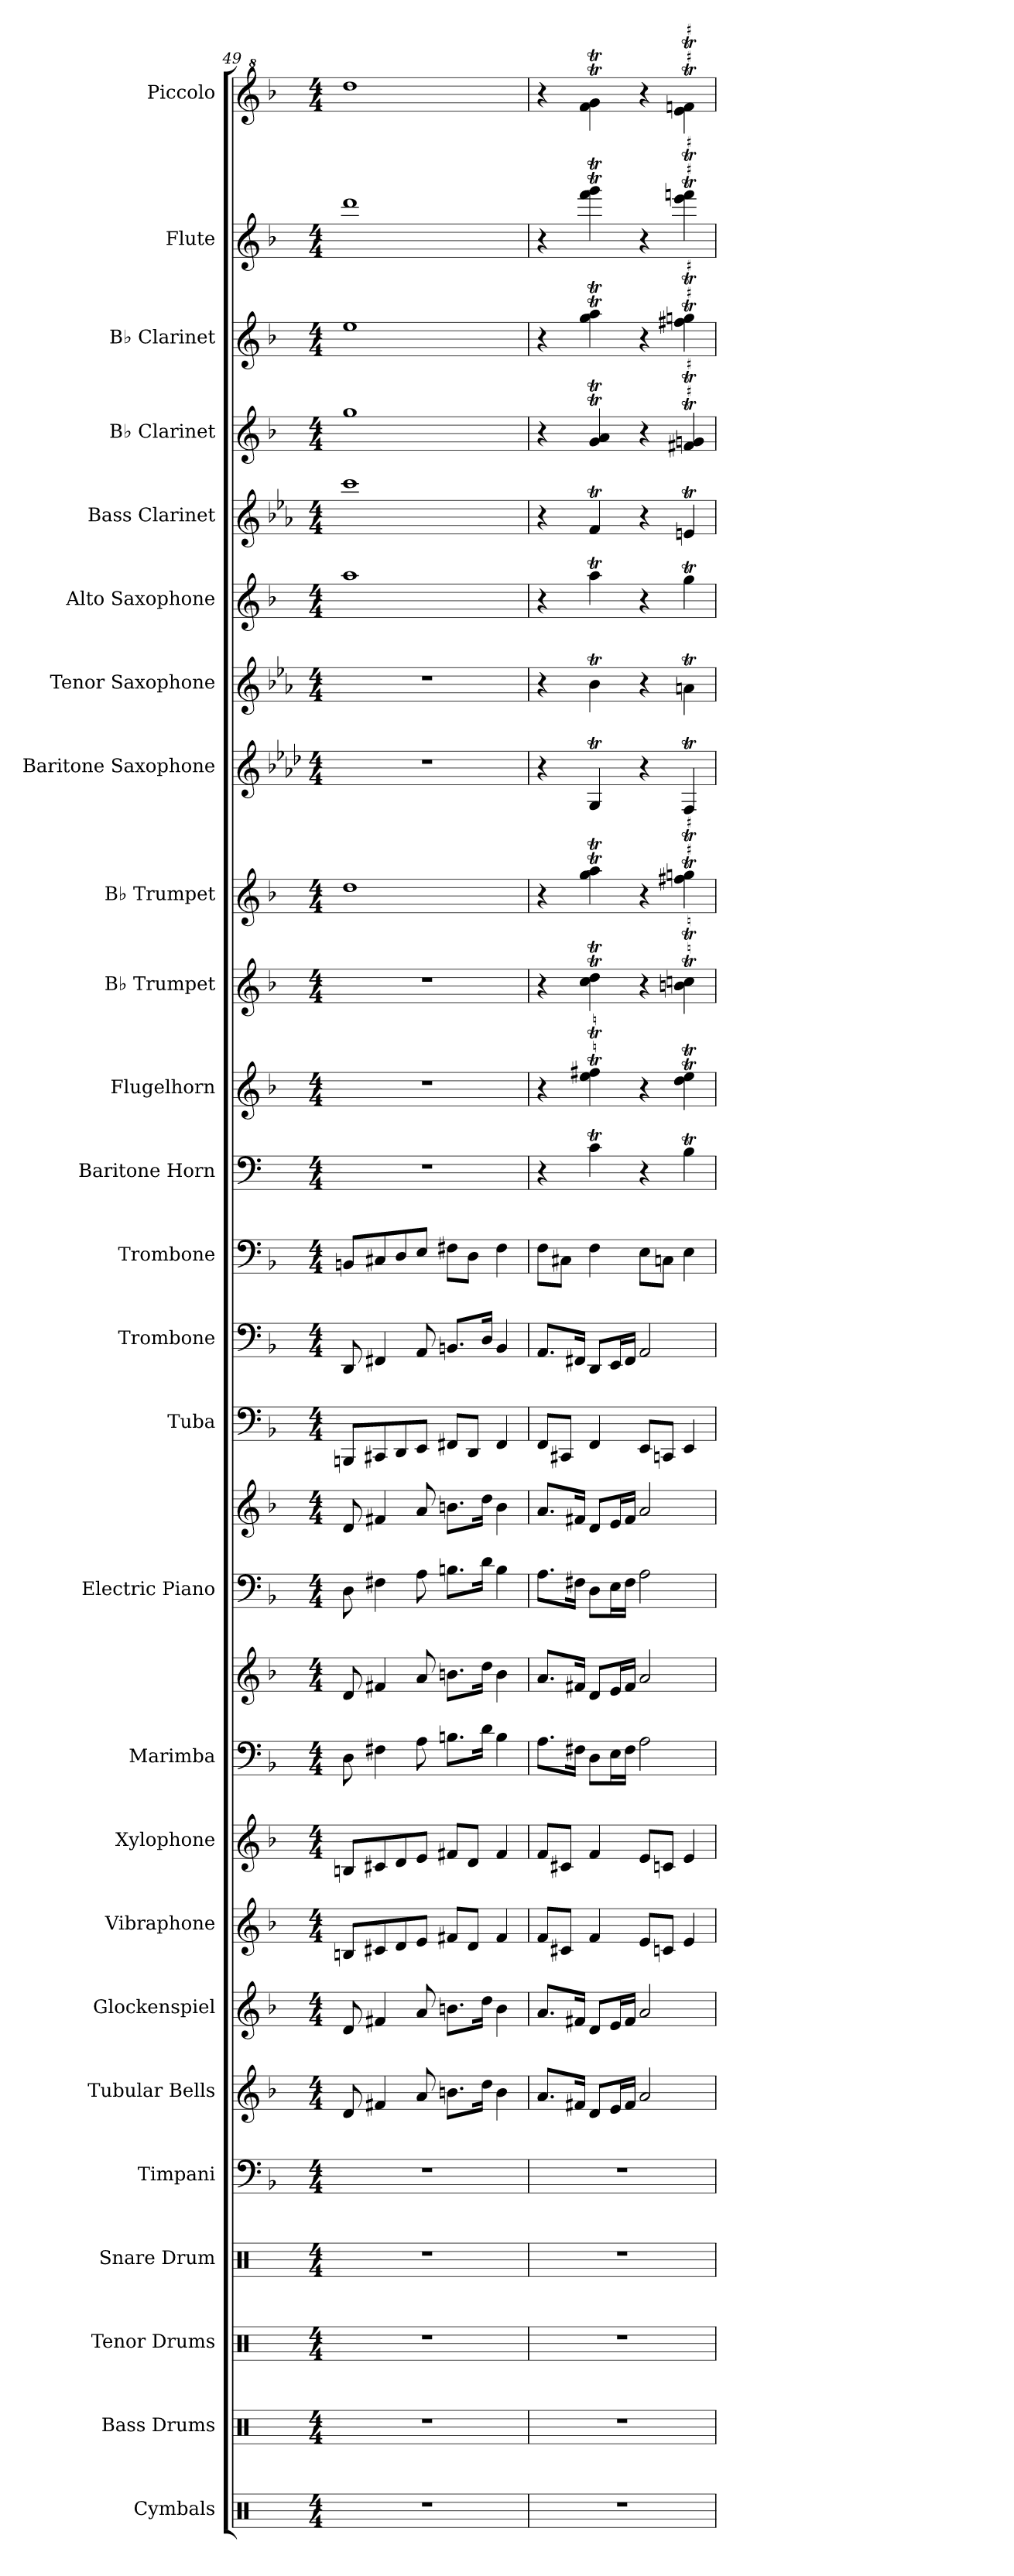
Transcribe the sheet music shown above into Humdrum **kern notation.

**kern	**kern	**kern	**kern	**kern	**kern	**kern	**kern	**kern	**kern	**kern	**kern	**kern	**kern	**kern	**kern	**kern	**kern	**kern	**kern	**kern	**kern	**kern	**kern	**kern	**kern	**kern	**kern
*part26	*part25	*part24	*part23	*part22	*part21	*part20	*part19	*part18	*part17	*part17	*part16	*part16	*part15	*part14	*part13	*part12	*part11	*part10	*part9	*part8	*part7	*part6	*part5	*part4	*part3	*part2	*part1
*staff28	*staff27	*staff26	*staff25	*staff24	*staff23	*staff22	*staff21	*staff20	*staff19	*staff18	*staff17	*staff16	*staff15	*staff14	*staff13	*staff12	*staff11	*staff10	*staff9	*staff8	*staff7	*staff6	*staff5	*staff4	*staff3	*staff2	*staff1
*I"Cymbals	*I"Bass Drums	*I"Tenor Drums	*I"Snare Drum	*I"Timpani	*I"Tubular Bells	*I"Glockenspiel	*I"Vibraphone	*I"Xylophone	*I"Marimba	*	*I"Electric Piano	*	*I"Tuba	*I"Trombone	*I"Trombone	*I"Baritone Horn	*I"Flugelhorn	*I"B♭ Trumpet	*I"B♭ Trumpet	*I"Baritone Saxophone	*I"Tenor Saxophone	*I"Alto Saxophone	*I"Bass Clarinet	*I"B♭ Clarinet	*I"B♭ Clarinet	*I"Flute	*I"Piccolo
*I'Cy	*I'BD	*I'TD	*I'SD	*I'Timp.	*I'Tu. Be.	*I'Glk.	*I'Vib.	*I'Xyl.	*I'Mrm.	*	*I'El. Pno.	*	*I'Tba.	*I'Tbn.	*I'Tbn.	*I'Bar. Hn.	*I'Flghn.	*I'B♭ Tpt.	*I'B♭ Tpt.	*I'Bar. Sax.	*I'T. Sax.	*I'A. Sax.	*I'B. Cl.	*I'B♭ Cl.	*I'B♭ Cl.	*I'Fl.	*I'Picc.
*clefX	*clefX	*clefX	*clefX	*clefF4	*clefG2	*clefG2	*clefG2	*clefG2	*clefF4	*clefG2	*clefF4	*clefG2	*clefF4	*clefF4	*clefF4	*clefF4	*clefG2	*clefG2	*clefG2	*clefG2	*clefG2	*clefG2	*clefG2	*clefG2	*clefG2	*clefG2	*clefG^2
*	*	*	*	*	*	*ITrd-14c-24	*	*ITrd-7c-12	*	*	*	*	*	*	*	*ITrd4c7	*ITrd1c2	*ITrd1c2	*ITrd1c2	*ITrd12c21	*ITrd8c14	*ITrd5c9	*ITrd8c14	*ITrd1c2	*ITrd1c2	*	*ITrd-7c-12
*k[]	*k[]	*k[]	*k[]	*k[b-]	*k[b-]	*k[b-]	*k[b-]	*k[b-]	*k[b-]	*k[b-]	*k[b-]	*k[b-]	*k[b-]	*k[b-]	*k[b-]	*k[b-]	*k[b-e-a-]	*k[b-e-a-]	*k[b-e-a-]	*k[b-e-a-d-]	*k[b-e-a-]	*k[b-e-a-d-]	*k[b-e-a-]	*k[b-e-a-]	*k[b-e-a-]	*k[b-]	*k[b-]
*M4/4	*M4/4	*M4/4	*M4/4	*M4/4	*M4/4	*M4/4	*M4/4	*M4/4	*M4/4	*M4/4	*M4/4	*M4/4	*M4/4	*M4/4	*M4/4	*M4/4	*M4/4	*M4/4	*M4/4	*M4/4	*M4/4	*M4/4	*M4/4	*M4/4	*M4/4	*M4/4	*M4/4
=49	=49	=49	=49	=49	=49	=49	=49	=49	=49	=49	=49	=49	=49	=49	=49	=49	=49	=49	=49	=49	=49	=49	=49	=49	=49	=49	=49
1r	1r	1r	1r	1r	8d/	8ddd/	8Bn/L	8bn/L	8D\	8d/	8D\	8d/	8BBBn/L	8DD/	8BBn/L	1r	1r	1r	1cc	1r	1r	1cc	1cc	1ff	1dd	1ddd	1dddd
.	.	.	.	.	4f#X/	4fff#X/	8c#X/	8cc#X/	4F#X\	4f#X/	4F#X\	4f#X/	8CC#X/	4FF#X/	8C#X/	.	.	.	.	.	.	.	.	.	.	.	.
.	.	.	.	.	.	.	8d/	8dd/	.	.	.	.	8DD/	.	8D/	.	.	.	.	.	.	.	.	.	.	.	.
.	.	.	.	.	8a/	8aaa/	8e/J	8ee/J	8A\	8a/	8A\	8a/	8EE/J	8AA/	8E/J	.	.	.	.	.	.	.	.	.	.	.	.
.	.	.	.	.	8.bn\L	8.bbbn\L	8f#X/L	8ff#X/L	8.Bn\L	8.bn\L	8.Bn\L	8.bn\L	8FF#X/L	8.BBn/L	8F#X\L	.	.	.	.	.	.	.	.	.	.	.	.
.	.	.	.	.	.	.	8d/J	8dd/J	.	.	.	.	8DD/J	.	8D\J	.	.	.	.	.	.	.	.	.	.	.	.
.	.	.	.	.	16dd\Jk	16dddd\Jk	.	.	16d\Jk	16dd\Jk	16d\Jk	16dd\Jk	.	16D/Jk	.	.	.	.	.	.	.	.	.	.	.	.	.
.	.	.	.	.	4b\	4bbb\	4f#/	4ff#/	4B\	4b\	4B\	4b\	4FF#/	4BB/	4F#\	.	.	.	.	.	.	.	.	.	.	.	.
=50	=50	=50	=50	=50	=50	=50	=50	=50	=50	=50	=50	=50	=50	=50	=50	=50	=50	=50	=50	=50	=50	=50	=50	=50	=50	=50	=50
1r	1r	1r	1r	1r	8.a/L	8.aaa/L	8f/L	8ff/L	8.A\L	8.a/L	8.A\L	8.a/L	8FF/L	8.AA/L	8F\L	4r	4r	4r	4r	4r	4r	4r	4r	4r	4r	4r	4r
.	.	.	.	.	.	.	8c#X/J	8cc#X/J	.	.	.	.	8CC#X/J	.	8C#X\J	.	.	.	.	.	.	.	.	.	.	.	.
.	.	.	.	.	16f#X/Jk	16fff#X/Jk	.	.	16F#X\Jk	16f#X/Jk	16F#X\Jk	16f#X/Jk	.	16FF#X/Jk	.	.	.	.	.	.	.	.	.	.	.	.	.
.	.	.	.	.	8d/L	8ddd/L	4f/	4ff/	8D\L	8d/L	8D\L	8d/L	4FF/	8DD/L	4F\	4FT\	4dd\T 4een\T	4b-\T 4cc\T	4ff\T 4gg\T	4GGt/	4B-T\	4cct\	4FT/	4f/T 4g/T	4ff\T 4gg\T	4fff\T 4ggg\T	4fff\T 4ggg\T
.	.	.	.	.	16e/L	16eee/L	.	.	16E\L	16e/L	16E\L	16e/L	.	16EE/L	.	.	.	.	.	.	.	.	.	.	.	.	.
.	.	.	.	.	16f#/JJ	16fff#/JJ	.	.	16F#\JJ	16f#/JJ	16F#\JJ	16f#/JJ	.	16FF#/JJ	.	.	.	.	.	.	.	.	.	.	.	.	.
.	.	.	.	.	2a/	2aaa/	8e/L	8ee/L	2A\	2a/	2A\	2a/	8EE/L	2AA/	8E\L	4r	4r	4r	4r	4r	4r	4r	4r	4r	4r	4r	4r
.	.	.	.	.	.	.	8cn/J	8ccn/J	.	.	.	.	8CCn/J	.	8Cn\J	.	.	.	.	.	.	.	.	.	.	.	.
.	.	.	.	.	.	.	4e/	4ee/	.	.	.	.	4EE/	.	4E\	4Et\	4cc\T 4dd\T	4an\T 4b-\T	4een\T 4ff\T	4FFT/	4Ant\	4b-T\	4Ent/	4en/T 4f/T	4een\T 4ff\T	4eee\T 4fff\T	4eee\T 4fff\T
=	=	=	=	=	=	=	=	=	=	=	=	=	=	=	=	=	=	=	=	=	=	=	=	=	=	=	=
*-	*-	*-	*-	*-	*-	*-	*-	*-	*-	*-	*-	*-	*-	*-	*-	*-	*-	*-	*-	*-	*-	*-	*-	*-	*-	*-	*-
